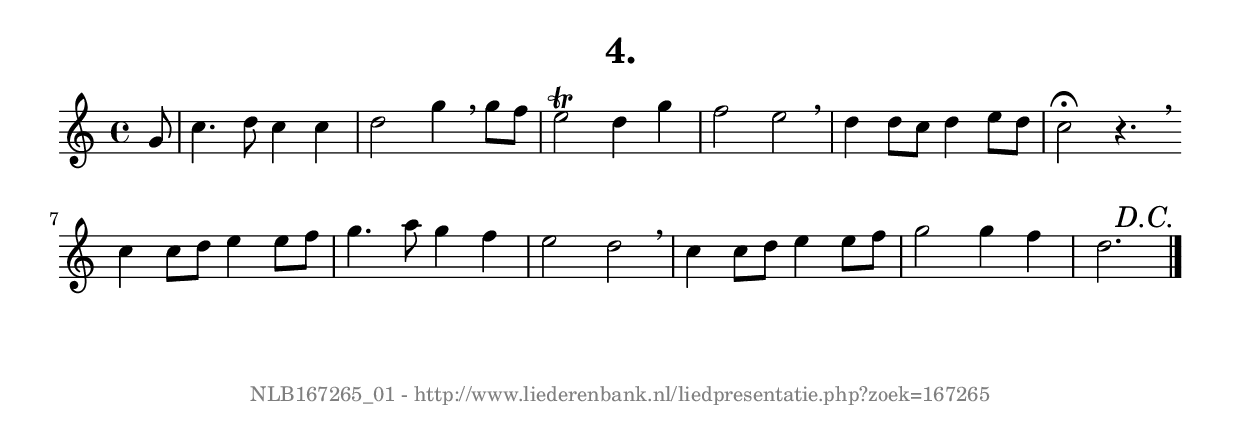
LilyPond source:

%
% produced by wce2krn 1.64 (7 June 2014)
%
\version"2.16"
#(append! paper-alist '(("long" . (cons (* 210 mm) (* 2000 mm)))))
#(set-default-paper-size "long")
sb = {\breathe}
mBreak = {\breathe }
bBreak = {\breathe }
x = {\once\override NoteHead #'style = #'cross }
gl=\glissando
itime={\override Staff.TimeSignature #'stencil = ##f }
ficta = {\once\set suggestAccidentals = ##t}
fine = {\once\override Score.RehearsalMark #'self-alignment-X = #1 \mark \markup {\italic{Fine}}}
dc = {\once\override Score.RehearsalMark #'self-alignment-X = #1 \mark \markup {\italic{D.C.}}}
dcf = {\once\override Score.RehearsalMark #'self-alignment-X = #1 \mark \markup {\italic{D.C. al Fine}}}
dcc = {\once\override Score.RehearsalMark #'self-alignment-X = #1 \mark \markup {\italic{D.C. al Coda}}}
ds = {\once\override Score.RehearsalMark #'self-alignment-X = #1 \mark \markup {\italic{D.S.}}}
dsf = {\once\override Score.RehearsalMark #'self-alignment-X = #1 \mark \markup {\italic{D.S. al Fine}}}
dsc = {\once\override Score.RehearsalMark #'self-alignment-X = #1 \mark \markup {\italic{D.S. al Coda}}}
pv = {\set Score.repeatCommands = #'((volta "1"))}
sv = {\set Score.repeatCommands = #'((volta "2"))}
tv = {\set Score.repeatCommands = #'((volta "3"))}
qv = {\set Score.repeatCommands = #'((volta "4"))}
xv = {\set Score.repeatCommands = #'((volta #f))}
\header{ tagline = ""
title = "4."
}
\score {{
\key c \major
\relative g'
{
\set melismaBusyProperties = #'()
\partial 32*4
\time 4/4
\tempo 4=120
\override Score.MetronomeMark #'transparent = ##t
\override Score.RehearsalMark #'break-visibility = #(vector #t #t #f)
g8 c4. d8 c4 c4 d2 g4 \sb g8 f e2^\trill d4 g f2 e \sb d4 d8 c d4 e8 d c2^\fermata r4. s8 \bar ":|:" \bBreak
c4 c8 d e4 e8 f g4. a8 g4 f e2 d \sb c4 c8 d e4 e8 f g2 g4 f d2.\dc \bar "|."
 }}
 \midi { }
 \layout {
            indent = 0.0\cm
}
}
\markup { \vspace #0 } \markup { \with-color #grey \fill-line { \center-column { \smaller "NLB167265_01 - http://www.liederenbank.nl/liedpresentatie.php?zoek=167265" } } }
